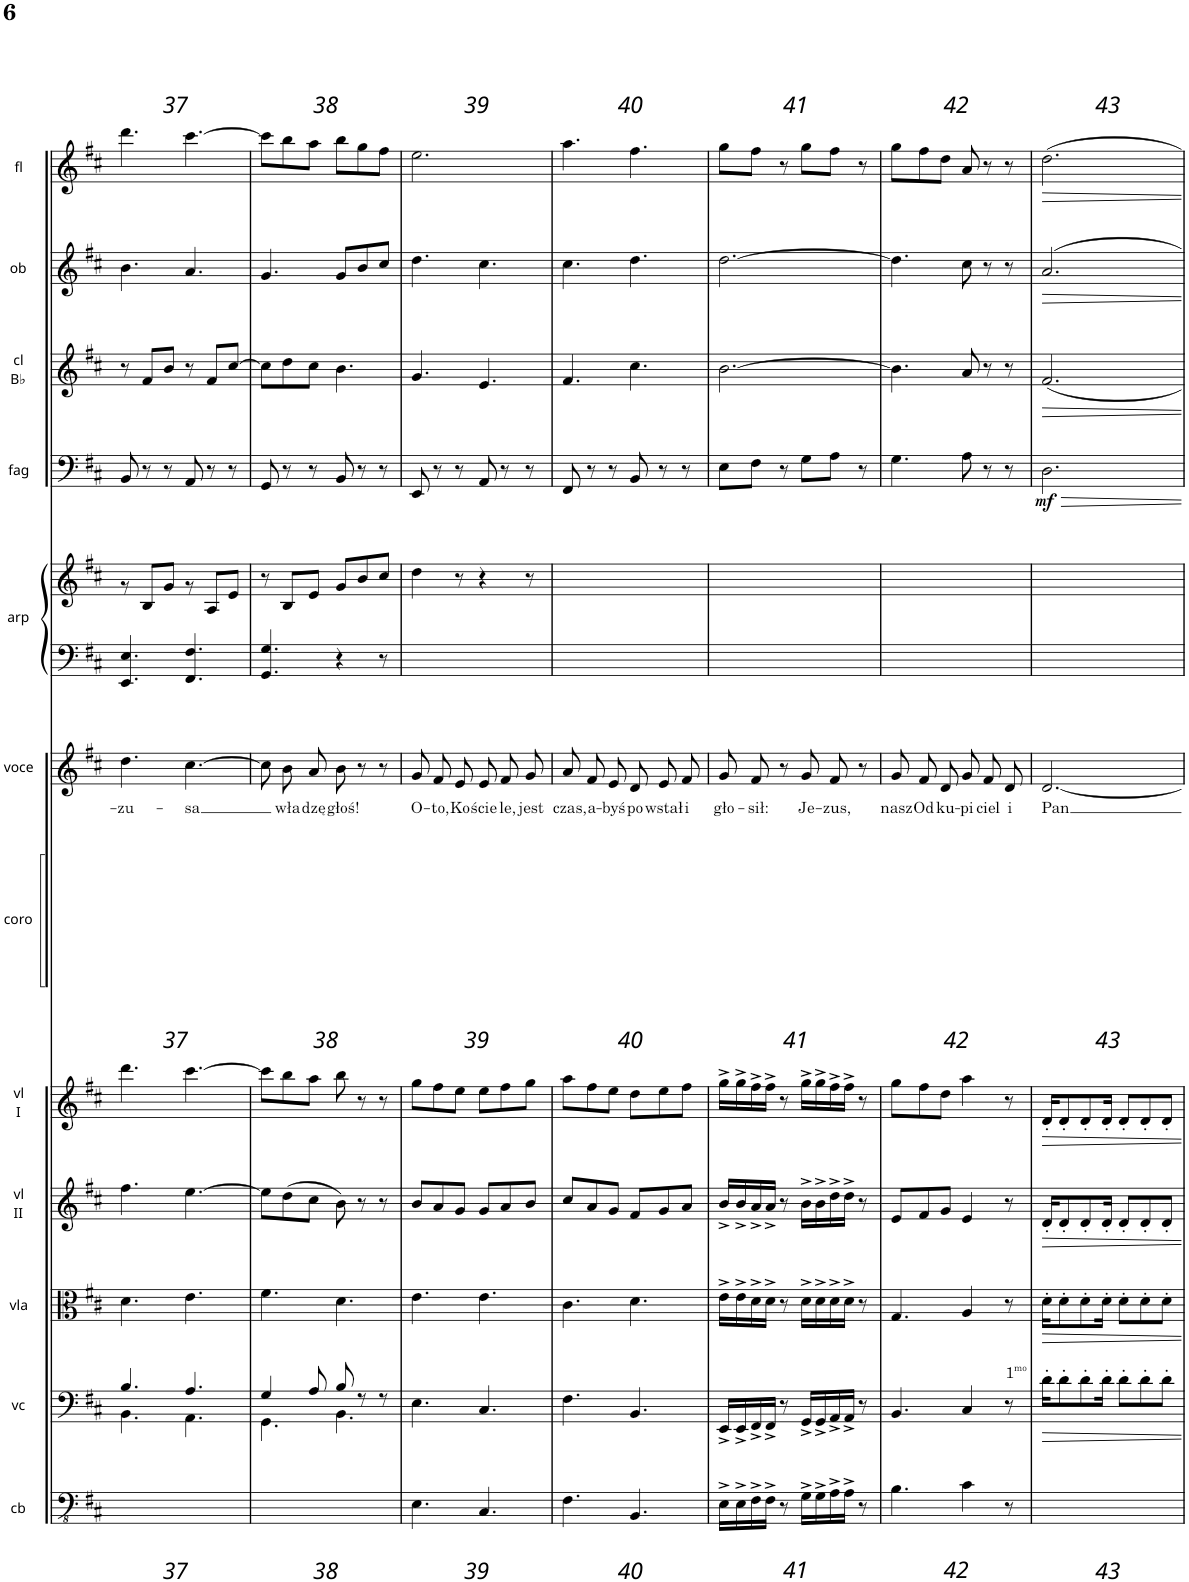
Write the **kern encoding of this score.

**kern	**kern	**kern	**kern	**kern	**kern	**kern	**kern	**text	**kern	**kern	**kern	**dynam	**kern	**kern	**kern
*part12	*part11	*part10	*part9	*part8	*part7	*part7	*part6	*part6	*part5	*part5	*part4	*part4	*part3	*part2	*part1
*staff14	*staff13	*staff12	*staff11	*staff10	*staff9	*staff8	*staff7	*staff7	*staff6	*staff5	*staff4	*staff4	*staff3	*staff2	*staff1
*I"contrabbassi	*I"violoncelli	*I"viole	*I"violini II	*I"violini I	*I"coro	*	*I"voce principale	*	*I"arpa	*	*I"fagotto	*	*I"clarinetto in Bb	*I"oboe	*I"flauto
*I'cb	*I'vc	*	*I'vl II	*I'vl I	*I'coro	*	*I'voce	*	*I'arp	*	*I'fag	*	*I'cl Bb	*I'ob	*I'fl
!!LO:PB:g=z
*clefFv4	*clefF4	*clefC3	*clefG2	*clefG2	*clefF4	*clefG2	*clefG2	*	*clefF4	*clefG2	*clefF4	*	*clefG2	*clefG2	*clefG2
*	*	*	*	*	*	*	*	*	*	*	*	*	*Trd1c2	*	*
*k[f#c#]	*k[f#c#]	*k[f#c#]	*k[f#c#]	*k[f#c#]	*k[f#c#]	*k[f#c#]	*k[f#c#]	*	*k[f#c#]	*k[f#c#]	*k[f#c#]	*	*k[f#c#]	*k[f#c#]	*k[f#c#]
*M6/8	*M6/8	*M6/8	*M6/8	*M6/8	*M6/8	*M6/8	*M6/8	*	*M6/8	*M6/8	*M6/8	*	*M6/8	*M6/8	*M6/8
=37	=37	=37	=37	=37	=37	=37	=37	=37	=37	=37	=37	=37	=37	=37	=37
*	*^	*	*	*	*	*	*	*	*	*	*	*	*	*	*
!	!	!	!	!	!	!	!	!	!LO:LY:b	!	!	!	!	!	!	!
2.ryy	4.B/	4.BB\	4.d\	4.ff#\	4.ddd\	2.ryy	2.ryy	4.dd\	-zu-	4.EE/ 4.E/	8rg	8BB/	.	8r	4.b\	4.ddd\
.	.	.	.	.	.	.	.	.	.	.	8B/L	8r	.	8f#/L	.	.
.	.	.	.	.	.	.	.	.	.	.	8g/J	8r	.	8b/J	.	.
!	!	!	!	!	!	!	!	!	!LO:LY:b	!	!	!	!	!	!	!
.	4.A/	4.AA\	4.e\	[4.ee\	[4.ccc#\	.	.	[4.cc#\	-sa	4.FF#/ 4.F#/	8rg	8AA/	.	8r	4.a/	[4.ccc#\
.	.	.	.	.	.	.	.	.	.	.	8A/L	8r	.	8f#/L	.	.
.	.	.	.	.	.	.	.	.	.	.	8e/J	8r	.	[8cc#/J	.	.
=38	=38	=38	=38	=38	=38	=38	=38	=38	=38	=38	=38	=38	=38	=38	=38	=38
2.ryy	4G/	4.GG\	4.f#\	8ee\L]	8ccc#\L]	2.ryy	2.ryy	8cc#\L]	.	4.GG/ 4.G/	8r	8GG/	.	8cc#\L]	4.g/	8ccc#\L]
!	!	!	!	!	!	!	!	!	!LO:LY:b	!	!	!	!	!	!	!
.	.	.	.	(8dd\	8bb\	.	.	8b\	wła-	.	8B/L	8r	.	8dd\	.	8bb\
!	!	!	!	!	!	!	!	!	!LO:LY:b	!	!	!	!	!	!	!
.	8A/	.	.	8cc#\J	8aa\J	.	.	8a\J	-dzę	.	8e/J	8r	.	8cc#\J	.	8aa\J
!	!	!	!	!	!	!	!	!	!LO:LY:b	!	!	!	!	!	!	!
.	8B/	4.BB\	4.d\	8b\)	8bb\	.	.	8b\	głoś!	4r	8g/L	8BB/	.	4.b\	8g/L	8bb\L
.	8r	.	.	8r	8r	.	.	8r	.	.	8b/	8r	.	.	8b/	8gg\
.	8r	.	.	8r	8r	.	.	8r	.	8r	8cc#/J	8r	.	.	8cc#/J	8ff#\J
*	*v	*v	*	*	*	*	*	*	*	*	*	*	*	*	*	*
=39	=39	=39	=39	=39	=39	=39	=39	=39	=39	=39	=39	=39	=39	=39	=39
!	!	!	!	!	!	!	!	!LO:LY:b	!	!	!	!	!	!	!
4.EE\	4.E\	4.e\	8b/L	8gg\L	2.ryy	2.ryy	8g/L	O-	2.ryy	4dd\	8EE/	.	4.g/	4.dd\	2.ee\
!	!	!	!	!	!	!	!	!LO:LY:b	!	!	!	!	!	!	!
.	.	.	8a/	8ff#\	.	.	8f#/	-to,	.	.	8r	.	.	.	.
!	!	!	!	!	!	!	!	!LO:LY:b	!	!	!	!	!	!	!
.	.	.	8g/J	8ee\J	.	.	8e/J	Ko-	.	8r	8r	.	.	.	.
!	!	!	!	!	!	!	!	!LO:LY:b	!	!	!	!	!	!	!
4.CC#/	4.C#/	4.e\	8g/L	8ee\L	.	.	8e/L	-ście-	.	4r	8AA/	.	4.e/	4.cc#\	.
!	!	!	!	!	!	!	!	!LO:LY:b	!	!	!	!	!	!	!
.	.	.	8a/	8ff#\	.	.	8f#/	-le,	.	.	8r	.	.	.	.
!	!	!	!	!	!	!	!	!LO:LY:b	!	!	!	!	!	!	!
.	.	.	8b/J	8gg\J	.	.	8g/J	jest	.	8r	8r	.	.	.	.
=40	=40	=40	=40	=40	=40	=40	=40	=40	=40	=40	=40	=40	=40	=40	=40
!	!	!	!	!	!	!	!	!LO:LY:b	!	!	!	!	!	!	!
4.FF#\	4.F#\	4.c#\	8cc#/L	8aa\L	2.ryy	2.ryy	8a/L	czas,	2.ryy	2.ryy	8FF#/	.	4.f#/	4.cc#\	4.aa\
!	!	!	!	!	!	!	!	!LO:LY:b	!	!	!	!	!	!	!
.	.	.	8a/	8ff#\	.	.	8f#/	a-	.	.	8r	.	.	.	.
!	!	!	!	!	!	!	!	!LO:LY:b	!	!	!	!	!	!	!
.	.	.	8g/J	8ee\J	.	.	8e/J	-byś	.	.	8r	.	.	.	.
!	!	!	!	!	!	!	!	!LO:LY:b	!	!	!	!	!	!	!
4.BBB/	4.BB/	4.d\	8f#/L	8dd\L	.	.	8d/L	po-	.	.	8BB/	.	4.cc#\	4.dd\	4.ff#\
!	!	!	!	!	!	!	!	!LO:LY:b	!	!	!	!	!	!	!
.	.	.	8g/	8ee\	.	.	8e/	-wstał	.	.	8r	.	.	.	.
!	!	!	!	!	!	!	!	!LO:LY:b	!	!	!	!	!	!	!
.	.	.	8a/J	8ff#\J	.	.	8f#/J	i	.	.	8r	.	.	.	.
=41	=41	=41	=41	=41	=41	=41	=41	=41	=41	=41	=41	=41	=41	=41	=41
!	!	!	!	!	!	!	!	!LO:LY:b	!	!	!	!	!	!	!
16EE^\LL	16EE^/LL	16e^\LL	16b^/LL	16gg^\LL	2.ryy	2.ryy	8g/L	gło-	2.ryy	2.ryy	8E\L	.	[2.b\	[2.dd\	8gg\L
16EE^\	16EE^/	16e^\	16b^/	16gg^\	.	.	.	.	.	.	.	.	.	.	.
!	!	!	!	!	!	!	!	!LO:LY:b	!	!	!	!	!	!	!
16FF#^\	16FF#^/	16d^\	16a^/	16ff#^\	.	.	8f#/J	-sił:	.	.	8F#\J	.	.	.	8ff#\J
16FF#^\JJ	16FF#^/JJ	16d^\JJ	16a^/JJ	16ff#^\JJ	.	.	.	.	.	.	.	.	.	.	.
8r	8r	8r	8r	8r	.	.	8r	.	.	.	8r	.	.	.	8r
!	!	!	!	!	!	!	!	!LO:LY:b	!	!	!	!	!	!	!
16GG^\LL	16GG^/LL	16d^\LL	16b^\LL	16gg^\LL	.	.	8g/L	Je-	.	.	8G\L	.	.	.	8gg\L
16GG^\	16GG^/	16d^\	16b^\	16gg^\	.	.	.	.	.	.	.	.	.	.	.
!	!	!	!	!	!	!	!	!LO:LY:b	!	!	!	!	!	!	!
16AA^\	16AA^/	16d^\	16dd^\	16ff#^\	.	.	8f#/J	-zus,	.	.	8A\J	.	.	.	8ff#\J
16AA^\JJ	16AA^/JJ	16d^\JJ	16dd^\JJ	16ff#^\JJ	.	.	.	.	.	.	.	.	.	.	.
8r	8r	8r	8r	8r	.	.	8r	.	.	.	8r	.	.	.	8r
=42	=42	=42	=42	=42	=42	=42	=42	=42	=42	=42	=42	=42	=42	=42	=42
!	!	!	!	!	!	!	!	!LO:LY:b	!	!	!	!	!	!	!
4.BB\	4.BB/	4.G/	8e/L	8gg\L	2.ryy	2.ryy	8g/L	nasz	2.ryy	2.ryy	4.G\	.	4.b\]	4.dd\]	8gg\L
!	!	!	!	!	!	!	!	!LO:LY:b	!	!	!	!	!	!	!
.	.	.	8f#/	8ff#\	.	.	8f#/	Od-	.	.	.	.	.	.	8ff#\
!	!	!	!	!	!	!	!	!LO:LY:b	!	!	!	!	!	!	!
.	.	.	8g/J	8dd\J	.	.	8d/J	-ku-	.	.	.	.	.	.	8dd\J
!	!	!	!	!	!	!	!	!LO:LY:b	!	!	!	!	!	!	!
4C#\	4C#/	4A/	4e/	4aa\	.	.	8g/L	-pi-	.	.	8A\	.	8a/	8cc#\	8a/
!	!	!	!	!	!	!	!	!LO:LY:b	!	!	!	!	!	!	!
.	.	.	.	.	.	.	8f#/	-ciel	.	.	8r	.	8r	8r	8r
!	!	!	!	!	!	!	!	!LO:LY:b	!	!	!	!	!	!	!
8r	8r	8r	8r	8r	.	.	8d/J	i	.	.	8r	.	8r	8r	8r
=43	=43	=43	=43	=43	=43	=43	=43	=43	=43	=43	=43	=43	=43	=43	=43
!	!LO:TX:a:t=1	!	!	!	!	!	!	!	!	!	!	!	!	!	!
!	!LO:TX:a:t=mo	!	!	!	!	!	!	!	!	!	!	!	!	!	!
!	!	!	!	!	!	!	!	!LO:LY:b	!	!	!	!LO:DY:b	!	!	!
2.ryy	16d'\KL	16d'\KL	16d'/KL	16d'/KL	2.ryy	2.ryy	[2.d/	Pan	2.ryy	2.ryy	2.D\	mf	2.f#/	2.a/	2.dd\
.	8d'\	8d'\	8d'/	8d'/	.	.	.	.	.	.	.	.	.	.	.
.	8d'\	8d'\	8d'/	8d'/	.	.	.	.	.	.	.	.	.	.	.
.	16d'\Jk	16d'\Jk	16d'/Jk	16d'/Jk	.	.	.	.	.	.	.	.	.	.	.
.	8d'\L	8d'\L	8d'/L	8d'/L	.	.	.	.	.	.	.	.	.	.	.
.	8d'\	8d'\	8d'/	8d'/	.	.	.	.	.	.	.	.	.	.	.
.	8d'\J	8d'\J	8d'/J	8d'/J	.	.	.	.	.	.	.	.	.	.	.
=	=	=	=	=	=	=	=	=	=	=	=	=	=	=	=
*-	*-	*-	*-	*-	*-	*-	*-	*-	*-	*-	*-	*-	*-	*-	*-
